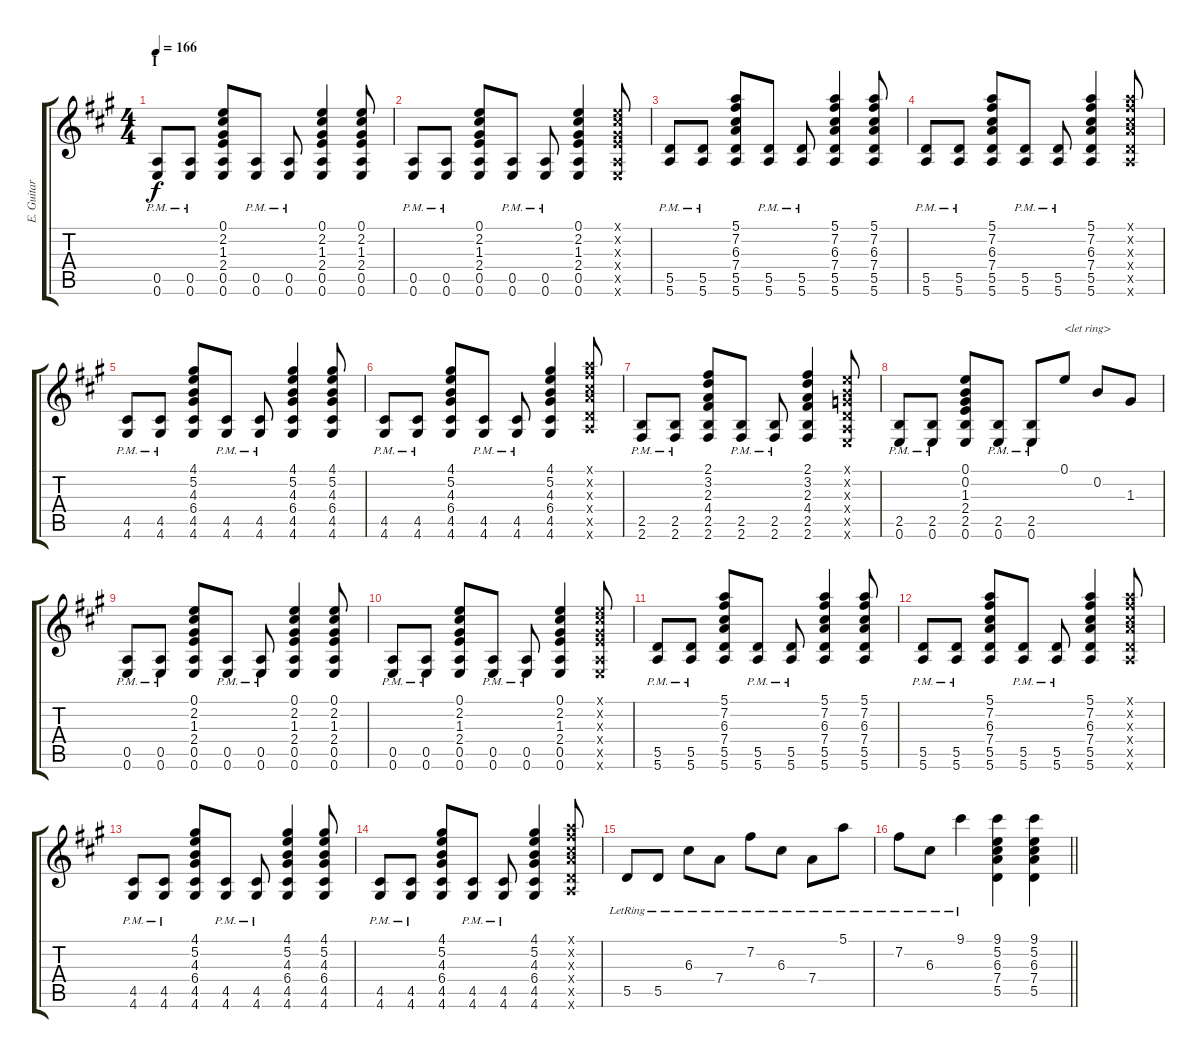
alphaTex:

\track ("E. Guitar III" "E. Guitar ") {instrument overdrivenguitar}
\staff {score tabs}
\tuning (E4 B3 G3 D3 A2 E2) {hide}
\ts (4 4)
\section ("" "I")
\tempo 166
\clef g2
\ks a
(0.5{pm} 0.6{pm}).8{dy f} (0.5{pm} 0.6{pm}).8 (0.1 2.2 1.3 2.4 0.5 0.6).8 (0.5{pm} 0.6{pm}).8 (0.5{pm} 0.6{pm}).8 (0.1 2.2 1.3 2.4 0.5 0.6).4 (0.1 2.2 1.3 2.4 0.5 0.6).8 |
(0.5{pm} 0.6{pm}).8 (0.5{pm} 0.6{pm}).8 (0.1 2.2 1.3 2.4 0.5 0.6).8 (0.5{pm} 0.6{pm}).8 (0.5{pm} 0.6{pm}).8 (0.1 2.2 1.3 2.4 0.5 0.6).4 (0.1{x} 2.2{x} 1.3{x} 2.4{x} 0.5{x} 0.6{x}).8 |
(5.5{pm} 5.6{pm}).8 (5.5{pm} 5.6{pm}).8 (5.1 7.2 6.3 7.4 5.5 5.6).8 (5.5{pm} 5.6{pm}).8 (5.5{pm} 5.6{pm}).8 (5.1 7.2 6.3 7.4 5.5 5.6).4 (5.1 7.2 6.3 7.4 5.5 5.6).8 |
(5.5{pm} 5.6{pm}).8 (5.5{pm} 5.6{pm}).8 (5.1 7.2 6.3 7.4 5.5 5.6).8 (5.5{pm} 5.6{pm}).8 (5.5{pm} 5.6{pm}).8 (5.1 7.2 6.3 7.4 5.5 5.6).4 (5.1{x} 7.2{x} 6.3{x} 7.4{x} 5.5{x} 5.6{x}).8 |
(4.5{pm} 4.6{pm}).8 (4.5{pm} 4.6{pm}).8 (4.1 5.2 4.3 6.4 4.5 4.6).8 (4.5{pm} 4.6{pm}).8 (4.5{pm} 4.6{pm}).8 (4.1 5.2 4.3 6.4 4.5 4.6).4 (4.1 5.2 4.3 6.4 4.5 4.6).8 |
(4.5{pm} 4.6{pm}).8 (4.5{pm} 4.6{pm}).8 (4.1 5.2 4.3 6.4 4.5 4.6).8 (4.5{pm} 4.6{pm}).8 (4.5{pm} 4.6{pm}).8 (4.1 5.2 4.3 6.4 4.5 4.6).4 (5.1{x} 7.2{x} 6.3{x} 7.4{x} 5.5{x} 5.6{x}).8 |
(2.5{pm} 2.6{pm}).8 (2.5{pm} 2.6{pm}).8 (2.1 3.2 2.3 4.4 2.5 2.6).8 (2.5{pm} 2.6{pm}).8 (2.5{pm} 2.6{pm}).8 (2.1 3.2 2.3 4.4 2.5 2.6).4 (0.1{x} 0.2{x} 0.3{x} 0.4{x} 0.5{x} 0.6{x}).8 |
(2.5{pm} 0.6{pm}).8 (2.5{pm} 0.6{pm}).8 (0.1 0.2 1.3 2.4 2.5 0.6).8 (2.5{pm} 0.6{pm}).8 (2.5{pm} 0.6{pm}).8 0.1.8{txt "<let ring>"} 0.2.8 1.3.8 |
(0.5{pm} 0.6{pm}).8 (0.5{pm} 0.6{pm}).8 (0.1 2.2 1.3 2.4 0.5 0.6).8 (0.5{pm} 0.6{pm}).8 (0.5{pm} 0.6{pm}).8 (0.1 2.2 1.3 2.4 0.5 0.6).4 (0.1 2.2 1.3 2.4 0.5 0.6).8 |
(0.5{pm} 0.6{pm}).8 (0.5{pm} 0.6{pm}).8 (0.1 2.2 1.3 2.4 0.5 0.6).8 (0.5{pm} 0.6{pm}).8 (0.5{pm} 0.6{pm}).8 (0.1 2.2 1.3 2.4 0.5 0.6).4 (0.1{x} 2.2{x} 1.3{x} 2.4{x} 0.5{x} 0.6{x}).8 |
(5.5{pm} 5.6{pm}).8 (5.5{pm} 5.6{pm}).8 (5.1 7.2 6.3 7.4 5.5 5.6).8 (5.5{pm} 5.6{pm}).8 (5.5{pm} 5.6{pm}).8 (5.1 7.2 6.3 7.4 5.5 5.6).4 (5.1 7.2 6.3 7.4 5.5 5.6).8 |
(5.5{pm} 5.6{pm}).8 (5.5{pm} 5.6{pm}).8 (5.1 7.2 6.3 7.4 5.5 5.6).8 (5.5{pm} 5.6{pm}).8 (5.5{pm} 5.6{pm}).8 (5.1 7.2 6.3 7.4 5.5 5.6).4 (5.1{x} 7.2{x} 6.3{x} 7.4{x} 5.5{x} 5.6{x}).8 |
(4.5{pm} 4.6{pm}).8 (4.5{pm} 4.6{pm}).8 (4.1 5.2 4.3 6.4 4.5 4.6).8 (4.5{pm} 4.6{pm}).8 (4.5{pm} 4.6{pm}).8 (4.1 5.2 4.3 6.4 4.5 4.6).4 (4.1 5.2 4.3 6.4 4.5 4.6).8 |
(4.5{pm} 4.6{pm}).8 (4.5{pm} 4.6{pm}).8 (4.1 5.2 4.3 6.4 4.5 4.6).8 (4.5{pm} 4.6{pm}).8 (4.5{pm} 4.6{pm}).8 (4.1 5.2 4.3 6.4 4.5 4.6).4 (5.1{x} 7.2{x} 6.3{x} 7.4{x} 5.5{x} 5.6{x}).8 |
5.5{lr}.8 5.5{lr}.8 6.3{lr}.8 7.4{lr}.8 7.2{lr}.8 6.3{lr}.8 7.4{lr}.8 5.1{lr}.8 |
\barLineRight lightlight
7.2{lr}.8 6.3{lr}.8 9.1{lr}.4 (9.1 5.2 6.3 7.4 5.5).4 (9.1 5.2 6.3 7.4 5.5).4
